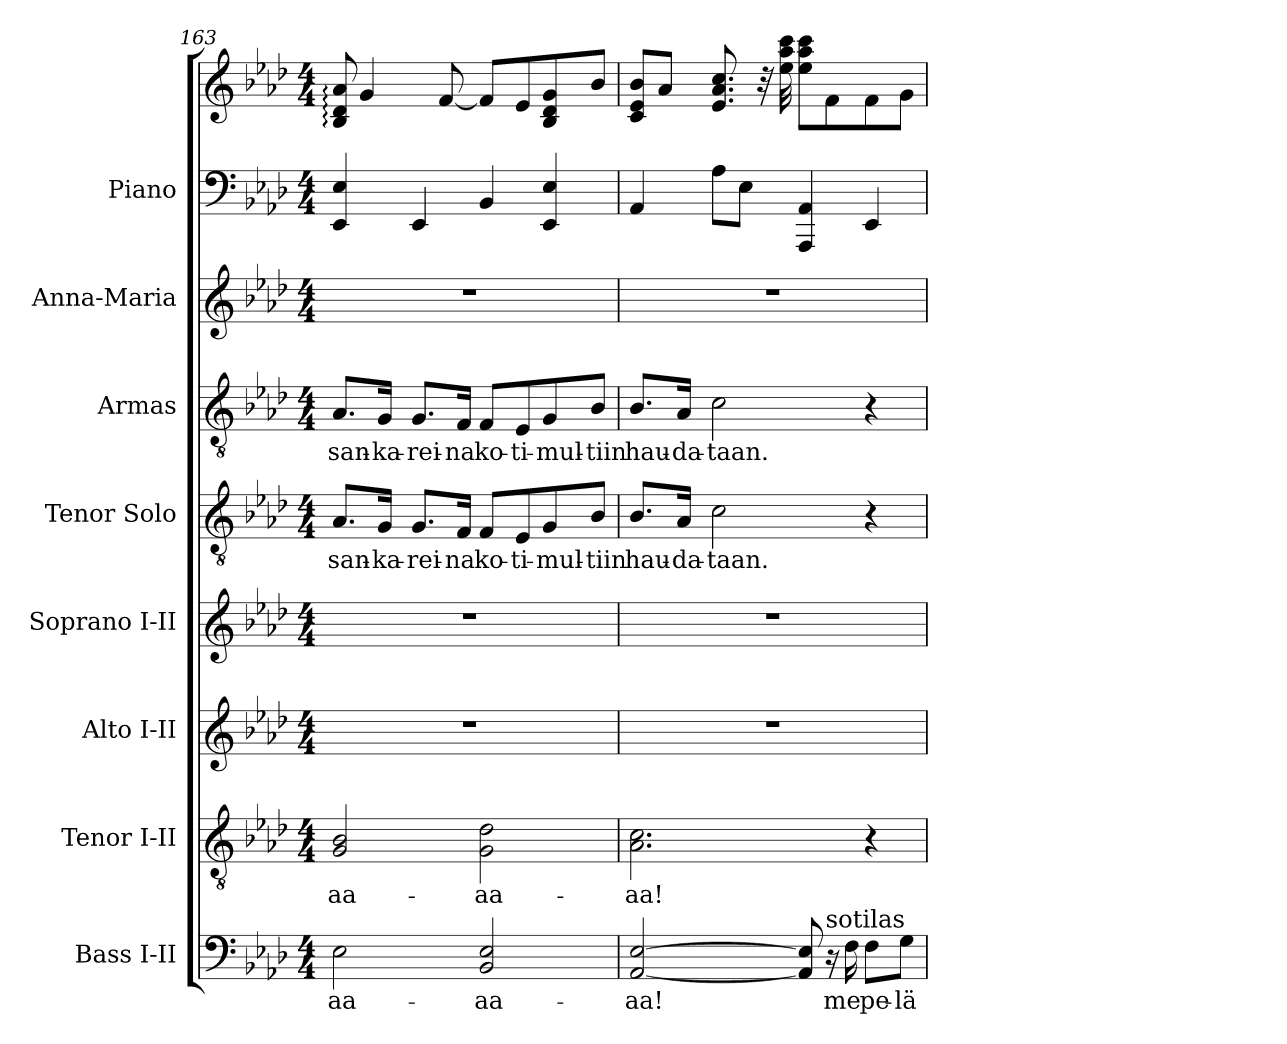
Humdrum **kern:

**kern	**text	**kern	**text	**kern	**kern	**kern	**text	**kern	**text	**kern	**kern	**kern
*part8	*part8	*part7	*part7	*part6	*part5	*part4	*part4	*part3	*part3	*part2	*part1	*part1
*staff9	*staff9	*staff8	*staff8	*staff7	*staff6	*staff5	*staff5	*staff4	*staff4	*staff3	*staff2	*staff1
*I"Bass I-II	*	*I"Tenor I-II	*	*I"Alto I-II	*I"Soprano I-II	*I"Tenor Solo	*	*I"Armas	*	*I"Anna-Maria	*I"Piano	*
*I'B.	*	*I'T.	*	*I'A.	*I'S.	*I'T. Solo	*	*I'Armas	*	*I'A-M	*I'Pno.	*
!!LO:LB:g=z
*clefF4	*	*clefGv2	*	*clefG2	*clefG2	*clefGv2	*	*clefGv2	*	*clefG2	*clefF4	*clefG2
*	*	*ITrd7c12	*	*	*	*ITrd7c12	*	*ITrd7c12	*	*	*	*
*k[b-e-a-d-]	*	*k[b-e-a-d-]	*	*k[b-e-a-d-]	*k[b-e-a-d-]	*k[b-e-a-d-]	*	*k[b-e-a-d-]	*	*k[b-e-a-d-]	*k[b-e-a-d-]	*k[b-e-a-d-]
*A-:	*	*A-:	*	*A-:	*A-:	*A-:	*	*A-:	*	*A-:	*A-:	*A-:
*M4/4	*	*M4/4	*	*M4/4	*M4/4	*M4/4	*	*M4/4	*	*M4/4	*M4/4	*M4/4
=163	=163	=163	=163	=163	=163	=163	=163	=163	=163	=163	=163	=163
!	!LO:LY:b:color=#000000	!	!	!	!	!	!	!	!	!	!	!
!	!	!	!LO:LY:b:color=#000000	!	!	!	!	!	!	!	!	!
!	!	!	!	!	!	!	!LO:LY:b:color=#000000	!	!	!	!	!
!	!	!	!	!	!	!	!	!	!LO:LY:b:color=#000000	!	!	!
2E-i\	aa-	2GGi/ 2BB-i	aa-	1r	1r	8.AA-i/L	san-	8.AA-i/L	san-	1r	4EE-i/ 4E-i	8B-i/: 8d-i: 8a-i:
.	.	.	.	.	.	.	.	.	.	.	.	4gi/
!	!	!	!	!	!	!	!LO:LY:b:color=#000000	!	!	!	!	!
!	!	!	!	!	!	!	!	!	!LO:LY:b:color=#000000	!	!	!
.	.	.	.	.	.	16GGi/Jk	-ka-	16GGi/Jk	-ka-	.	.	.
!	!	!	!	!	!	!	!LO:LY:b:color=#000000	!	!	!	!	!
!	!	!	!	!	!	!	!	!	!LO:LY:b:color=#000000	!	!	!
.	.	.	.	.	.	8.GGi/L	-rei-	8.GGi/L	-rei-	.	4EE-i/	.
.	.	.	.	.	.	.	.	.	.	.	.	[<8fi/
!	!	!	!	!	!	!	!LO:LY:b:color=#000000	!	!	!	!	!
!	!	!	!	!	!	!	!	!	!LO:LY:b:color=#000000	!	!	!
.	.	.	.	.	.	16FFi/Jk	-na	16FFi/Jk	-na	.	.	.
!	!LO:LY:b:color=#000000	!	!	!	!	!	!	!	!	!	!	!
!	!	!	!LO:LY:b:color=#000000	!	!	!	!	!	!	!	!	!
!	!	!	!	!	!	!	!LO:LY:b:color=#000000	!	!	!	!	!
!	!	!	!	!	!	!	!	!	!LO:LY:b:color=#000000	!	!	!
2BB-i/ 2E-i	-aa-	2GGi\ 2D-i	-aa-	.	.	8FFi/L	ko-	8FFi/L	ko-	.	4BB-i/	8fi/L]
!	!	!	!	!	!	!	!LO:LY:b:color=#000000	!	!	!	!	!
!	!	!	!	!	!	!	!	!	!LO:LY:b:color=#000000	!	!	!
.	.	.	.	.	.	8EE-i/	-ti-	8EE-i/	-ti-	.	.	8e-i/
!	!	!	!	!	!	!	!LO:LY:b:color=#000000	!	!	!	!	!
!	!	!	!	!	!	!	!	!	!LO:LY:b:color=#000000	!	!	!
.	.	.	.	.	.	8GGi/	-mul-	8GGi/	-mul-	.	4EE-i/ 4E-i	8B-i/ 8d-i 8gi
!	!	!	!	!	!	!	!LO:LY:b:color=#000000	!	!	!	!	!
!	!	!	!	!	!	!	!	!	!LO:LY:b:color=#000000	!	!	!
.	.	.	.	.	.	8BB-i/J	-tiin	8BB-i/J	-tiin	.	.	8b-i/J
=164	=164	=164	=164	=164	=164	=164	=164	=164	=164	=164	=164	=164
!	!LO:LY:b:color=#000000	!	!	!	!	!	!	!	!	!	!	!
!	!	!	!LO:LY:b:color=#000000	!	!	!	!	!	!	!	!	!
!	!	!	!	!	!	!	!LO:LY:b:color=#000000	!	!	!	!	!
!	!	!	!	!	!	!	!	!	!LO:LY:b:color=#000000	!	!	!
[<2AA-i/ [>2E-i	-aa!	2.AA-i\ 2.Ci	-aa!	1r	1r	8.BB-i/L	hau-	8.BB-i/L	hau-	1r	4AA-i/	8ci/ 8e-i 8b-iL
.	.	.	.	.	.	.	.	.	.	.	.	8a-i/J
!	!	!	!	!	!	!	!LO:LY:b:color=#000000	!	!	!	!	!
!	!	!	!	!	!	!	!	!	!LO:LY:b:color=#000000	!	!	!
.	.	.	.	.	.	16AA-i/Jk	-da-	16AA-i/Jk	-da-	.	.	.
!	!	!	!	!	!	!	!LO:LY:b:color=#000000	!	!	!	!	!
!	!	!	!	!	!	!	!	!	!LO:LY:b:color=#000000	!	!	!
.	.	.	.	.	.	2Ci\	-taan.	2Ci\	-taan.	.	8A-i\L	8.e-i/ 8.a-i 8.cci
.	.	.	.	.	.	.	.	.	.	.	8E-i\J	.
.	.	.	.	.	.	.	.	.	.	.	.	32r
.	.	.	.	.	.	.	.	.	.	.	.	32ee-i\ 32aa-i 32ccci
8AA-i/] 8E-i]	.	.	.	.	.	.	.	.	.	.	4AAA-i/ 4AA-i	8ee-i\ 8aa-i 8ccciL
!LO:TX:a:t=sotilas	!	!	!	!	!	!	!	!	!	!	!	!
16r	.	.	.	.	.	.	.	.	.	.	.	8fi\
!	!LO:LY:b:color=#000000	!	!	!	!	!	!	!	!	!	!	!
16Fi\	me	.	.	.	.	.	.	.	.	.	.	.
!	!LO:LY:b:color=#000000	!	!	!	!	!	!	!	!	!	!	!
8Fi\L	pe-	4r	.	.	.	4r	.	4r	.	.	4EE-i/	8fi\
!	!LO:LY:b:color=#000000	!	!	!	!	!	!	!	!	!	!	!
8Gi\J	-lä-	.	.	.	.	.	.	.	.	.	.	8gi\J
=	=	=	=	=	=	=	=	=	=	=	=	=
*-	*-	*-	*-	*-	*-	*-	*-	*-	*-	*-	*-	*-
